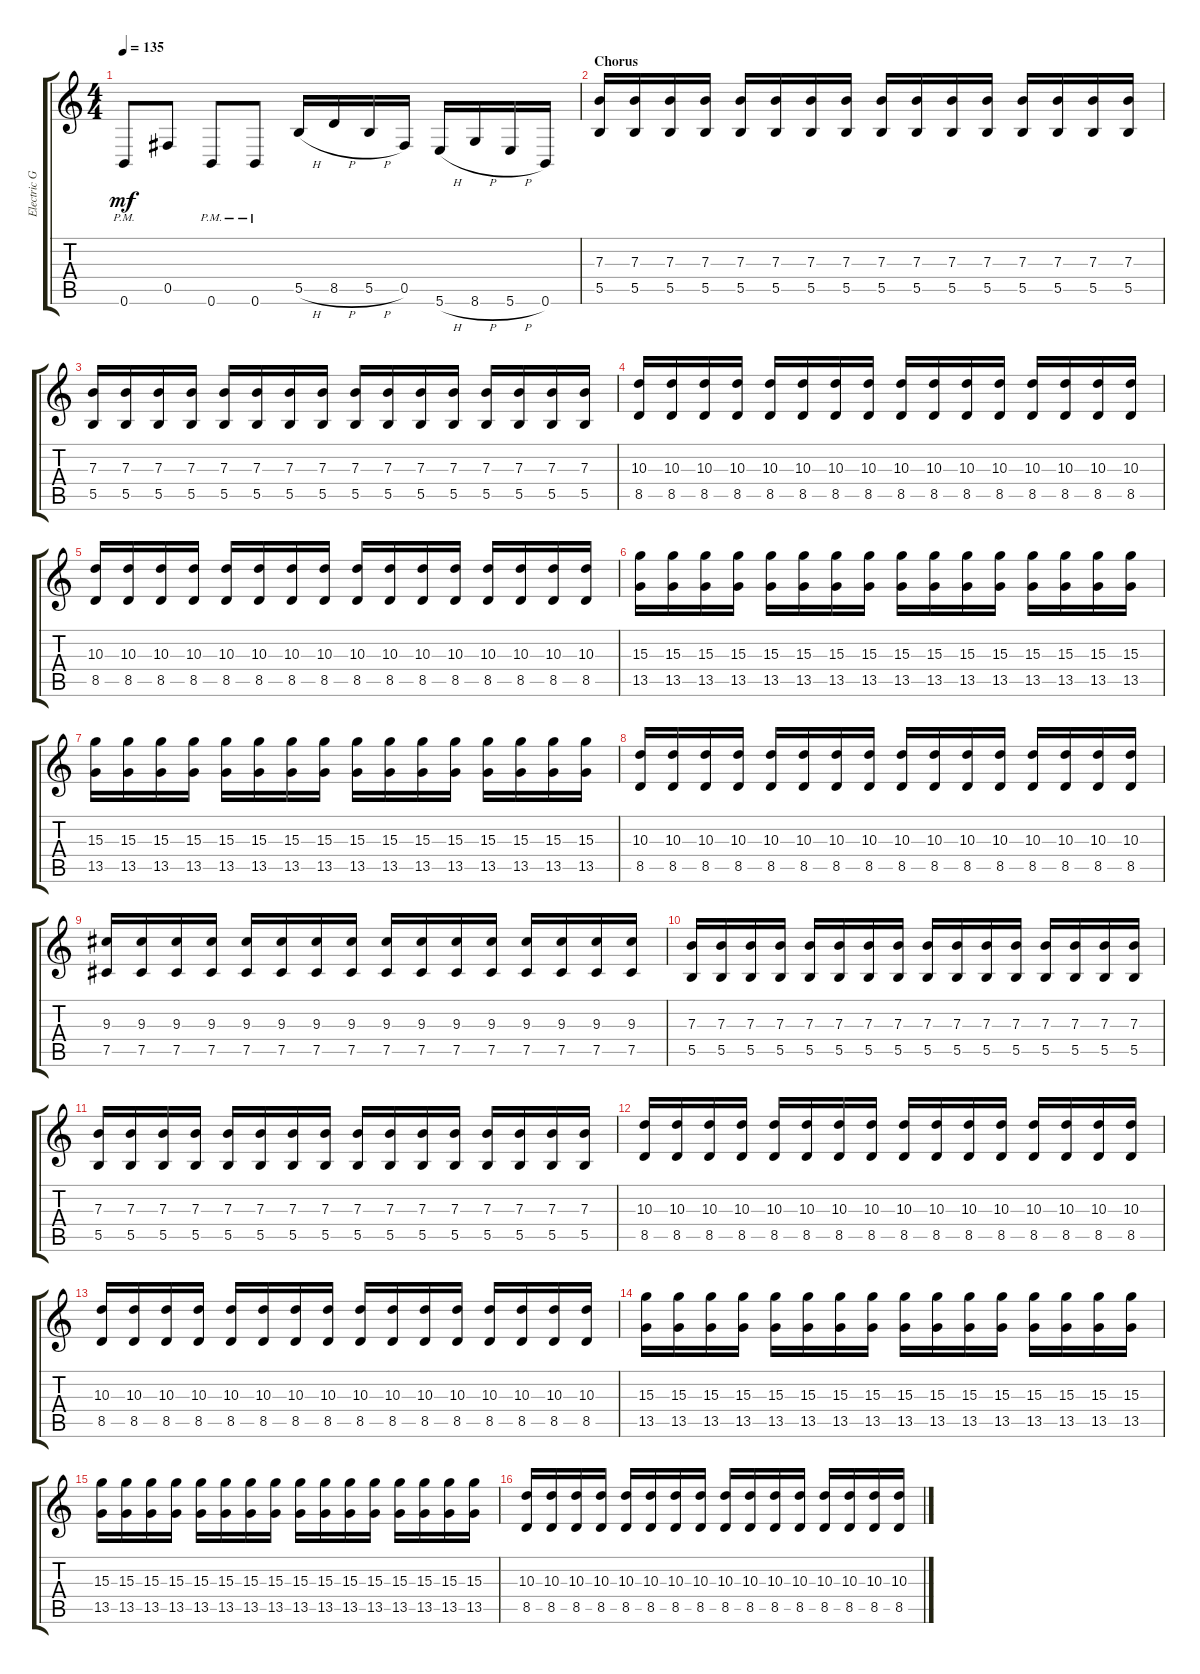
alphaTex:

\track ("Electric Guitar" "Electric G") {instrument distortionguitar}
\staff {score tabs}
\tuning (Db4 Ab3 E3 B2 Gb2 B1) {hide}
\ts (4 4)
\tempo 135
\clef g2
\ks c
0.6{pm}.8{dy mf} 0.5.8 0.6{pm}.8 0.6{pm}.8 5.5{h}.16 8.5{h}.16 5.5{h}.16 0.5.16 5.6{h}.16 8.6{h}.16 5.6{h}.16 0.6.16 |
\section ("" "Chorus")
(7.3 5.5).16 (7.3 5.5).16 (7.3 5.5).16 (7.3 5.5).16 (7.3 5.5).16 (7.3 5.5).16 (7.3 5.5).16 (7.3 5.5).16 (7.3 5.5).16 (7.3 5.5).16 (7.3 5.5).16 (7.3 5.5).16 (7.3 5.5).16 (7.3 5.5).16 (7.3 5.5).16 (7.3 5.5).16 |
(7.3 5.5).16 (7.3 5.5).16 (7.3 5.5).16 (7.3 5.5).16 (7.3 5.5).16 (7.3 5.5).16 (7.3 5.5).16 (7.3 5.5).16 (7.3 5.5).16 (7.3 5.5).16 (7.3 5.5).16 (7.3 5.5).16 (7.3 5.5).16 (7.3 5.5).16 (7.3 5.5).16 (7.3 5.5).16 |
(10.3 8.5).16 (10.3 8.5).16 (10.3 8.5).16 (10.3 8.5).16 (10.3 8.5).16 (10.3 8.5).16 (10.3 8.5).16 (10.3 8.5).16 (10.3 8.5).16 (10.3 8.5).16 (10.3 8.5).16 (10.3 8.5).16 (10.3 8.5).16 (10.3 8.5).16 (10.3 8.5).16 (10.3 8.5).16 |
(10.3 8.5).16 (10.3 8.5).16 (10.3 8.5).16 (10.3 8.5).16 (10.3 8.5).16 (10.3 8.5).16 (10.3 8.5).16 (10.3 8.5).16 (10.3 8.5).16 (10.3 8.5).16 (10.3 8.5).16 (10.3 8.5).16 (10.3 8.5).16 (10.3 8.5).16 (10.3 8.5).16 (10.3 8.5).16 |
(15.3 13.5).16 (15.3 13.5).16 (15.3 13.5).16 (15.3 13.5).16 (15.3 13.5).16 (15.3 13.5).16 (15.3 13.5).16 (15.3 13.5).16 (15.3 13.5).16 (15.3 13.5).16 (15.3 13.5).16 (15.3 13.5).16 (15.3 13.5).16 (15.3 13.5).16 (15.3 13.5).16 (15.3 13.5).16 |
(15.3 13.5).16 (15.3 13.5).16 (15.3 13.5).16 (15.3 13.5).16 (15.3 13.5).16 (15.3 13.5).16 (15.3 13.5).16 (15.3 13.5).16 (15.3 13.5).16 (15.3 13.5).16 (15.3 13.5).16 (15.3 13.5).16 (15.3 13.5).16 (15.3 13.5).16 (15.3 13.5).16 (15.3 13.5).16 |
(10.3 8.5).16 (10.3 8.5).16 (10.3 8.5).16 (10.3 8.5).16 (10.3 8.5).16 (10.3 8.5).16 (10.3 8.5).16 (10.3 8.5).16 (10.3 8.5).16 (10.3 8.5).16 (10.3 8.5).16 (10.3 8.5).16 (10.3 8.5).16 (10.3 8.5).16 (10.3 8.5).16 (10.3 8.5).16 |
(9.3 7.5).16 (9.3 7.5).16 (9.3 7.5).16 (9.3 7.5).16 (9.3 7.5).16 (9.3 7.5).16 (9.3 7.5).16 (9.3 7.5).16 (9.3 7.5).16 (9.3 7.5).16 (9.3 7.5).16 (9.3 7.5).16 (9.3 7.5).16 (9.3 7.5).16 (9.3 7.5).16 (9.3 7.5).16 |
(7.3 5.5).16 (7.3 5.5).16 (7.3 5.5).16 (7.3 5.5).16 (7.3 5.5).16 (7.3 5.5).16 (7.3 5.5).16 (7.3 5.5).16 (7.3 5.5).16 (7.3 5.5).16 (7.3 5.5).16 (7.3 5.5).16 (7.3 5.5).16 (7.3 5.5).16 (7.3 5.5).16 (7.3 5.5).16 |
(7.3 5.5).16 (7.3 5.5).16 (7.3 5.5).16 (7.3 5.5).16 (7.3 5.5).16 (7.3 5.5).16 (7.3 5.5).16 (7.3 5.5).16 (7.3 5.5).16 (7.3 5.5).16 (7.3 5.5).16 (7.3 5.5).16 (7.3 5.5).16 (7.3 5.5).16 (7.3 5.5).16 (7.3 5.5).16 |
(10.3 8.5).16 (10.3 8.5).16 (10.3 8.5).16 (10.3 8.5).16 (10.3 8.5).16 (10.3 8.5).16 (10.3 8.5).16 (10.3 8.5).16 (10.3 8.5).16 (10.3 8.5).16 (10.3 8.5).16 (10.3 8.5).16 (10.3 8.5).16 (10.3 8.5).16 (10.3 8.5).16 (10.3 8.5).16 |
(10.3 8.5).16 (10.3 8.5).16 (10.3 8.5).16 (10.3 8.5).16 (10.3 8.5).16 (10.3 8.5).16 (10.3 8.5).16 (10.3 8.5).16 (10.3 8.5).16 (10.3 8.5).16 (10.3 8.5).16 (10.3 8.5).16 (10.3 8.5).16 (10.3 8.5).16 (10.3 8.5).16 (10.3 8.5).16 |
(15.3 13.5).16 (15.3 13.5).16 (15.3 13.5).16 (15.3 13.5).16 (15.3 13.5).16 (15.3 13.5).16 (15.3 13.5).16 (15.3 13.5).16 (15.3 13.5).16 (15.3 13.5).16 (15.3 13.5).16 (15.3 13.5).16 (15.3 13.5).16 (15.3 13.5).16 (15.3 13.5).16 (15.3 13.5).16 |
(15.3 13.5).16 (15.3 13.5).16 (15.3 13.5).16 (15.3 13.5).16 (15.3 13.5).16 (15.3 13.5).16 (15.3 13.5).16 (15.3 13.5).16 (15.3 13.5).16 (15.3 13.5).16 (15.3 13.5).16 (15.3 13.5).16 (15.3 13.5).16 (15.3 13.5).16 (15.3 13.5).16 (15.3 13.5).16 |
(10.3 8.5).16 (10.3 8.5).16 (10.3 8.5).16 (10.3 8.5).16 (10.3 8.5).16 (10.3 8.5).16 (10.3 8.5).16 (10.3 8.5).16 (10.3 8.5).16 (10.3 8.5).16 (10.3 8.5).16 (10.3 8.5).16 (10.3 8.5).16 (10.3 8.5).16 (10.3 8.5).16 (10.3 8.5).16
